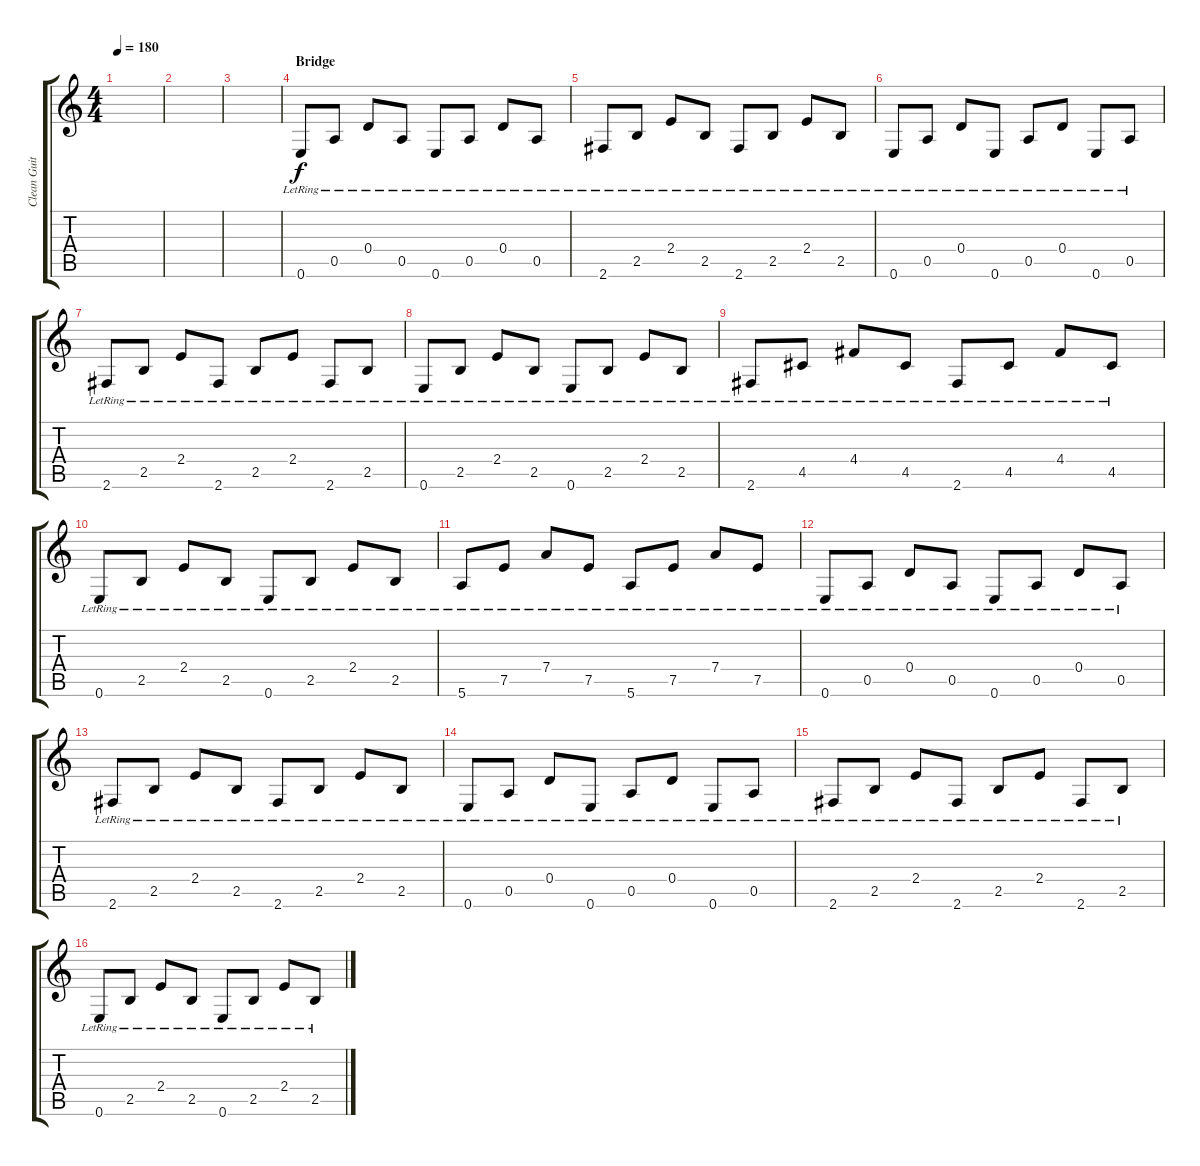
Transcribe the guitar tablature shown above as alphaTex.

\track ("Clean Guitar" "Clean Guit") {instrument electricguitarjazz}
\staff {score tabs}
\tuning (E4 B3 G3 D3 A2 E2) {hide}
\ts (4 4)
\tempo 180
\clef g2
\ks c
|
|
|
\section ("" "Bridge")
0.6{lr}.8 0.5{lr}.8 0.4{lr}.8 0.5{lr}.8 0.6{lr}.8 0.5{lr}.8 0.4{lr}.8 0.5{lr}.8 |
2.6{lr}.8 2.5{lr}.8 2.4{lr}.8 2.5{lr}.8 2.6{lr}.8 2.5{lr}.8 2.4{lr}.8 2.5{lr}.8 |
0.6{lr}.8 0.5{lr}.8 0.4{lr}.8 0.6{lr}.8 0.5{lr}.8 0.4{lr}.8 0.6{lr}.8 0.5{lr}.8 |
2.6{lr}.8 2.5{lr}.8 2.4{lr}.8 2.6{lr}.8 2.5{lr}.8 2.4{lr}.8 2.6{lr}.8 2.5{lr}.8 |
0.6{lr}.8 2.5{lr}.8 2.4{lr}.8 2.5{lr}.8 0.6{lr}.8 2.5{lr}.8 2.4{lr}.8 2.5{lr}.8 |
2.6{lr}.8 4.5{lr}.8 4.4{lr}.8 4.5{lr}.8 2.6{lr}.8 4.5{lr}.8 4.4{lr}.8 4.5{lr}.8 |
0.6{lr}.8 2.5{lr}.8 2.4{lr}.8 2.5{lr}.8 0.6{lr}.8 2.5{lr}.8 2.4{lr}.8 2.5{lr}.8 |
5.6{lr}.8 7.5{lr}.8 7.4{lr}.8 7.5{lr}.8 5.6{lr}.8 7.5{lr}.8 7.4{lr}.8 7.5{lr}.8 |
0.6{lr}.8 0.5{lr}.8 0.4{lr}.8 0.5{lr}.8 0.6{lr}.8 0.5{lr}.8 0.4{lr}.8 0.5{lr}.8 |
2.6{lr}.8 2.5{lr}.8 2.4{lr}.8 2.5{lr}.8 2.6{lr}.8 2.5{lr}.8 2.4{lr}.8 2.5{lr}.8 |
0.6{lr}.8 0.5{lr}.8 0.4{lr}.8 0.6{lr}.8 0.5{lr}.8 0.4{lr}.8 0.6{lr}.8 0.5{lr}.8 |
2.6{lr}.8 2.5{lr}.8 2.4{lr}.8 2.6{lr}.8 2.5{lr}.8 2.4{lr}.8 2.6{lr}.8 2.5{lr}.8 |
0.6{lr}.8 2.5{lr}.8 2.4{lr}.8 2.5{lr}.8 0.6{lr}.8 2.5{lr}.8 2.4{lr}.8 2.5{lr}.8
